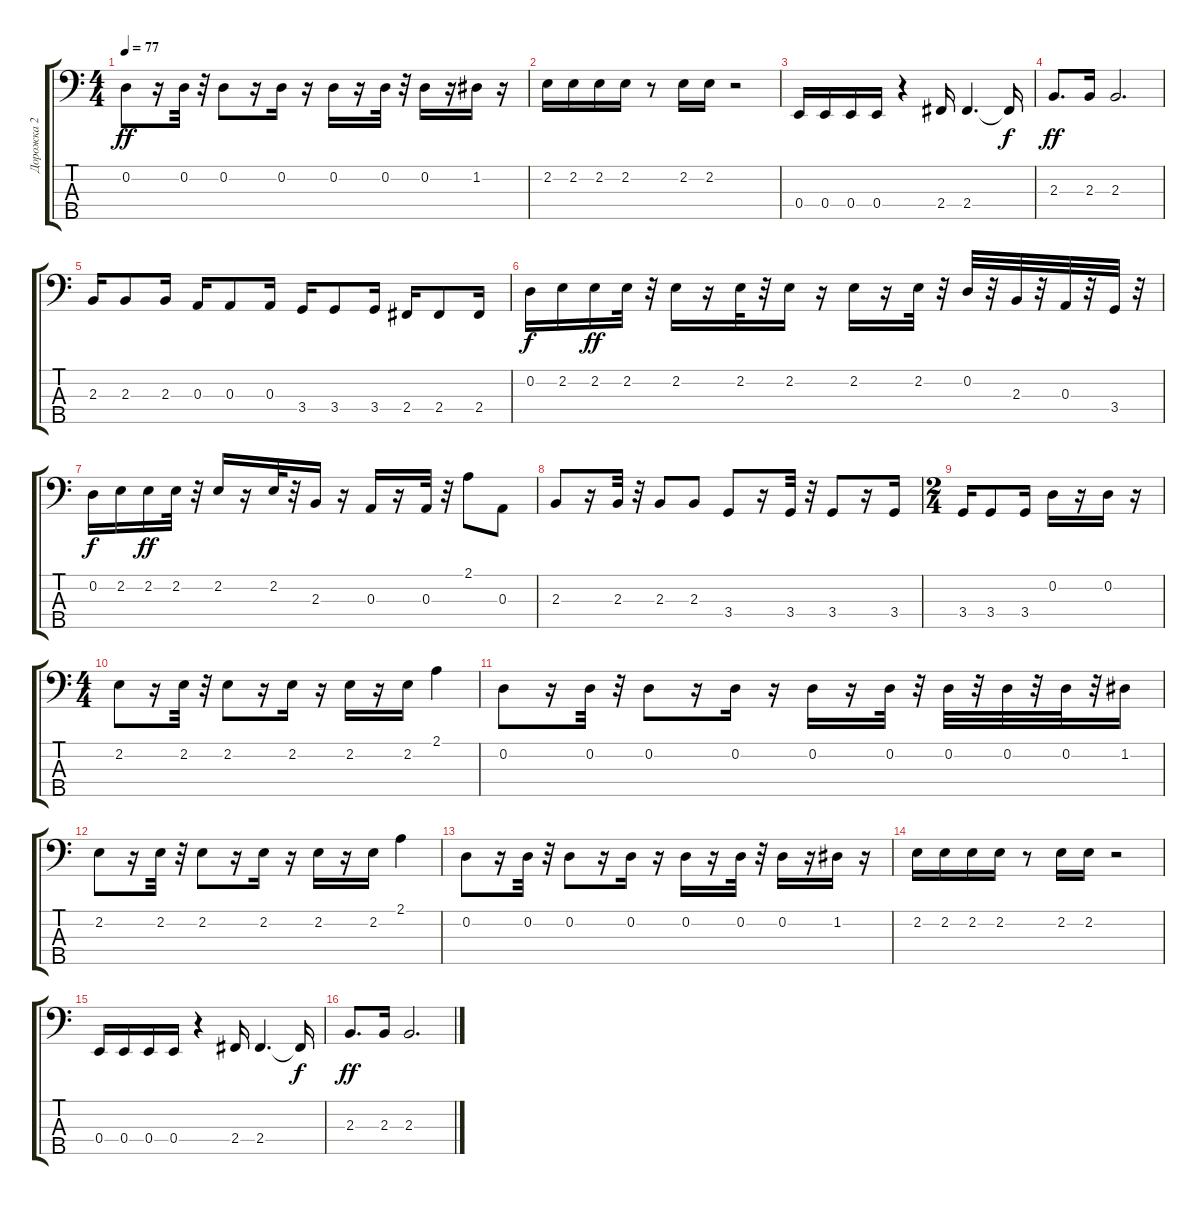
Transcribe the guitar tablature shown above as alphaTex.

\track ("Дорожка 2" "Дорожка 2") {instrument electricbassfinger}
\staff {score tabs}
\tuning (G2 D2 A1 E1 B0) {hide}
\ts (4 4)
\tempo 77
\clef f4
\ks c
0.2.8{dy ff} r.16 0.2.32 r.32 0.2.8 r.16 0.2.16 r.16 0.2.16 r.16 0.2.32 r.32 0.2.16 r.16 1.2.16 r.16 |
2.2.16 2.2.16 2.2.16 2.2.16 r.8 2.2.16 2.2.16 r.2 |
0.4.16 0.4.16 0.4.16 0.4.16 r.4 2.4.16 2.4.4{d} 2.4{t}.16{dy f} |
2.3.8{d dy ff} 2.3.16 2.3.2{d} |
2.3.16 2.3.8 2.3.16 0.3.16 0.3.8 0.3.16 3.4.16 3.4.8 3.4.16 2.4.16 2.4.8 2.4.16 |
0.2.16{dy f} 2.2.16 2.2.16{dy ff} 2.2.32 r.32 2.2.16 r.16 2.2.32 r.32 2.2.16 r.16 2.2.16 r.16 2.2.32 r.32 0.2.32 r.32 2.3.32 r.32 0.3.32 r.32 3.4.32 r.32 |
0.2.16{dy f} 2.2.16 2.2.16{dy ff} 2.2.32 r.32 2.2.16 r.16 2.2.32 r.32 2.3.16 r.16 0.3.16 r.16 0.3.32 r.32 2.1.8 0.3.8 |
2.3.8 r.16 2.3.32 r.32 2.3.8 2.3.8 3.4.8 r.16 3.4.32 r.32 3.4.8 r.16 3.4.16 |
\ts (2 4)
3.4.16 3.4.8 3.4.16 0.2.16 r.16 0.2.16 r.16 |
\ts (4 4)
2.2.8 r.16 2.2.32 r.32 2.2.8 r.16 2.2.16 r.16 2.2.16 r.16 2.2.16 2.1.4 |
0.2.8 r.16 0.2.32 r.32 0.2.8 r.16 0.2.16 r.16 0.2.16 r.16 0.2.32 r.32 0.2.32 r.32 0.2.32 r.32 0.2.32 r.32 1.2.16 |
2.2.8 r.16 2.2.32 r.32 2.2.8 r.16 2.2.16 r.16 2.2.16 r.16 2.2.16 2.1.4 |
0.2.8 r.16 0.2.32 r.32 0.2.8 r.16 0.2.16 r.16 0.2.16 r.16 0.2.32 r.32 0.2.16 r.16 1.2.16 r.16 |
2.2.16 2.2.16 2.2.16 2.2.16 r.8 2.2.16 2.2.16 r.2 |
0.4.16 0.4.16 0.4.16 0.4.16 r.4 2.4.16 2.4.4{d} 2.4{t}.16{dy f} |
2.3.8{d dy ff} 2.3.16 2.3.2{d}
